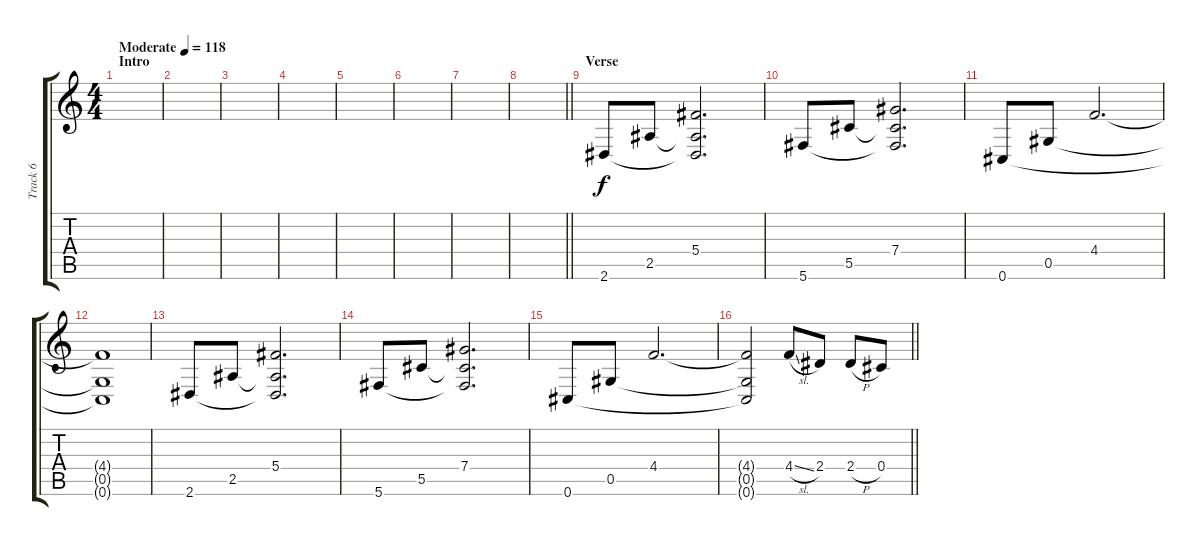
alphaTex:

\track ("Track 6" "Track 6") {instrument acousticguitarsteel}
\staff {score tabs}
\tuning (Eb4 Bb3 Gb3 Db3 Ab2 Db2) {hide}
\ts (4 4)
\section ("" "Intro")
\tempo (118 "Moderate")
\clef g2
\ks c
|
|
|
|
|
|
|
\barLineRight lightlight
|
\section ("" "Verse")
2.6.8 2.5.8 (5.4 2.5{t} 2.6{t}).2{d} |
5.6.8 5.5.8 (7.4 5.5{t} 5.6{t}).2{d} |
0.6.8 0.5.8 4.4.2{d} |
(4.4{t} 0.5{t} 0.6{t}).1 |
2.6.8 2.5.8 (5.4 2.5{t} 2.6{t}).2{d} |
5.6.8 5.5.8 (7.4 5.5{t} 5.6{t}).2{d} |
0.6.8 0.5.8 4.4.2{d} |
\barLineRight lightlight
(4.4{t} 0.5{t} 0.6{t}).2 4.4{sl}.8 2.4.8 2.4{h}.8 0.4.8
